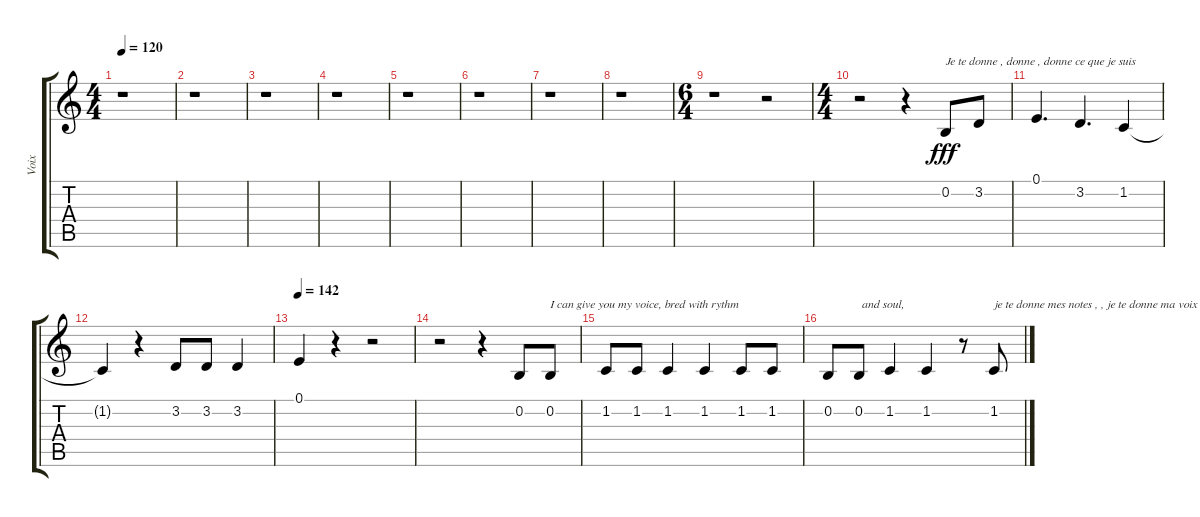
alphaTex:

\track ("Voix" "Voix") {instrument accordion}
\staff {score tabs}
\tuning (E4 B3 G3 D3 A2 E2) {hide}
\ts (4 4)
\tempo 120
\clef g2
\ks c
r.1{dy fff} |
r.1 |
r.1 |
r.1 |
r.1 |
r.1 |
r.1 |
r.1 |
\ts (6 4)
r.1 r.2 |
\ts (4 4)
r.2 r.4 0.2.8{txt "Je te donne , donne , donne ce que je suis "} 3.2.8 |
0.1.4{d} 3.2.4{d} 1.2.4 |
1.2{t}.4 r.4 3.2.8 3.2.8 3.2.4 |
\tempo 142
0.1.4 r.4 r.2 |
r.2 r.4 0.2.8 0.2.8{txt "I can give you my voice, bred with rythm"} |
1.2.8 1.2.8 1.2.4 1.2.4 1.2.8 1.2.8 |
0.2.8 0.2.8{txt " and soul,"} 1.2.4 1.2.4 r.8 1.2.8{txt "je te donne mes notes , , je te donne ma voix"}
